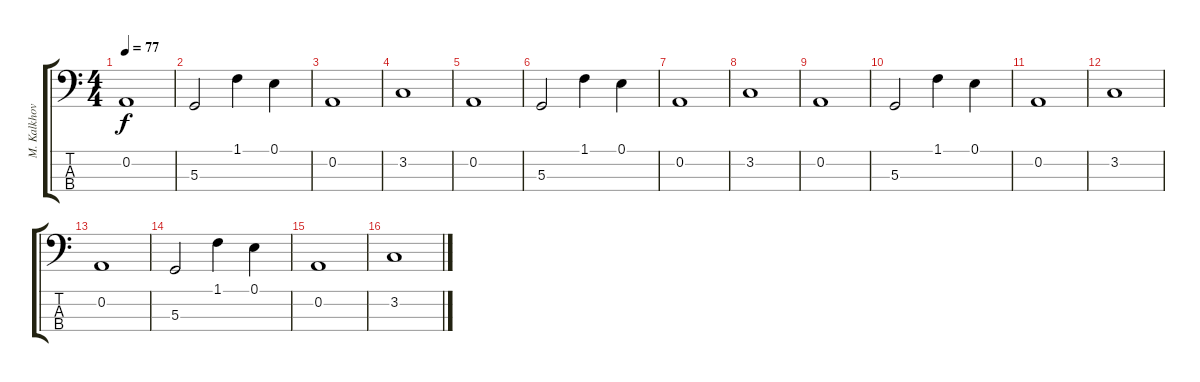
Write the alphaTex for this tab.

\track ("M. Kalkhoven" "M. Kalkhov") {instrument cello}
\staff {score tabs}
\tuning (E3 A2 D2 G1) {hide}
\ts (4 4)
\tempo 77
\clef f4
\ks c
0.2.1{dy f} |
5.3.2 1.1.4 0.1.4 |
0.2.1 |
3.2.1 |
0.2.1 |
5.3.2 1.1.4 0.1.4 |
0.2.1 |
3.2.1 |
0.2.1 |
5.3.2 1.1.4 0.1.4 |
0.2.1 |
3.2.1 |
0.2.1 |
5.3.2 1.1.4 0.1.4 |
0.2.1 |
3.2.1
